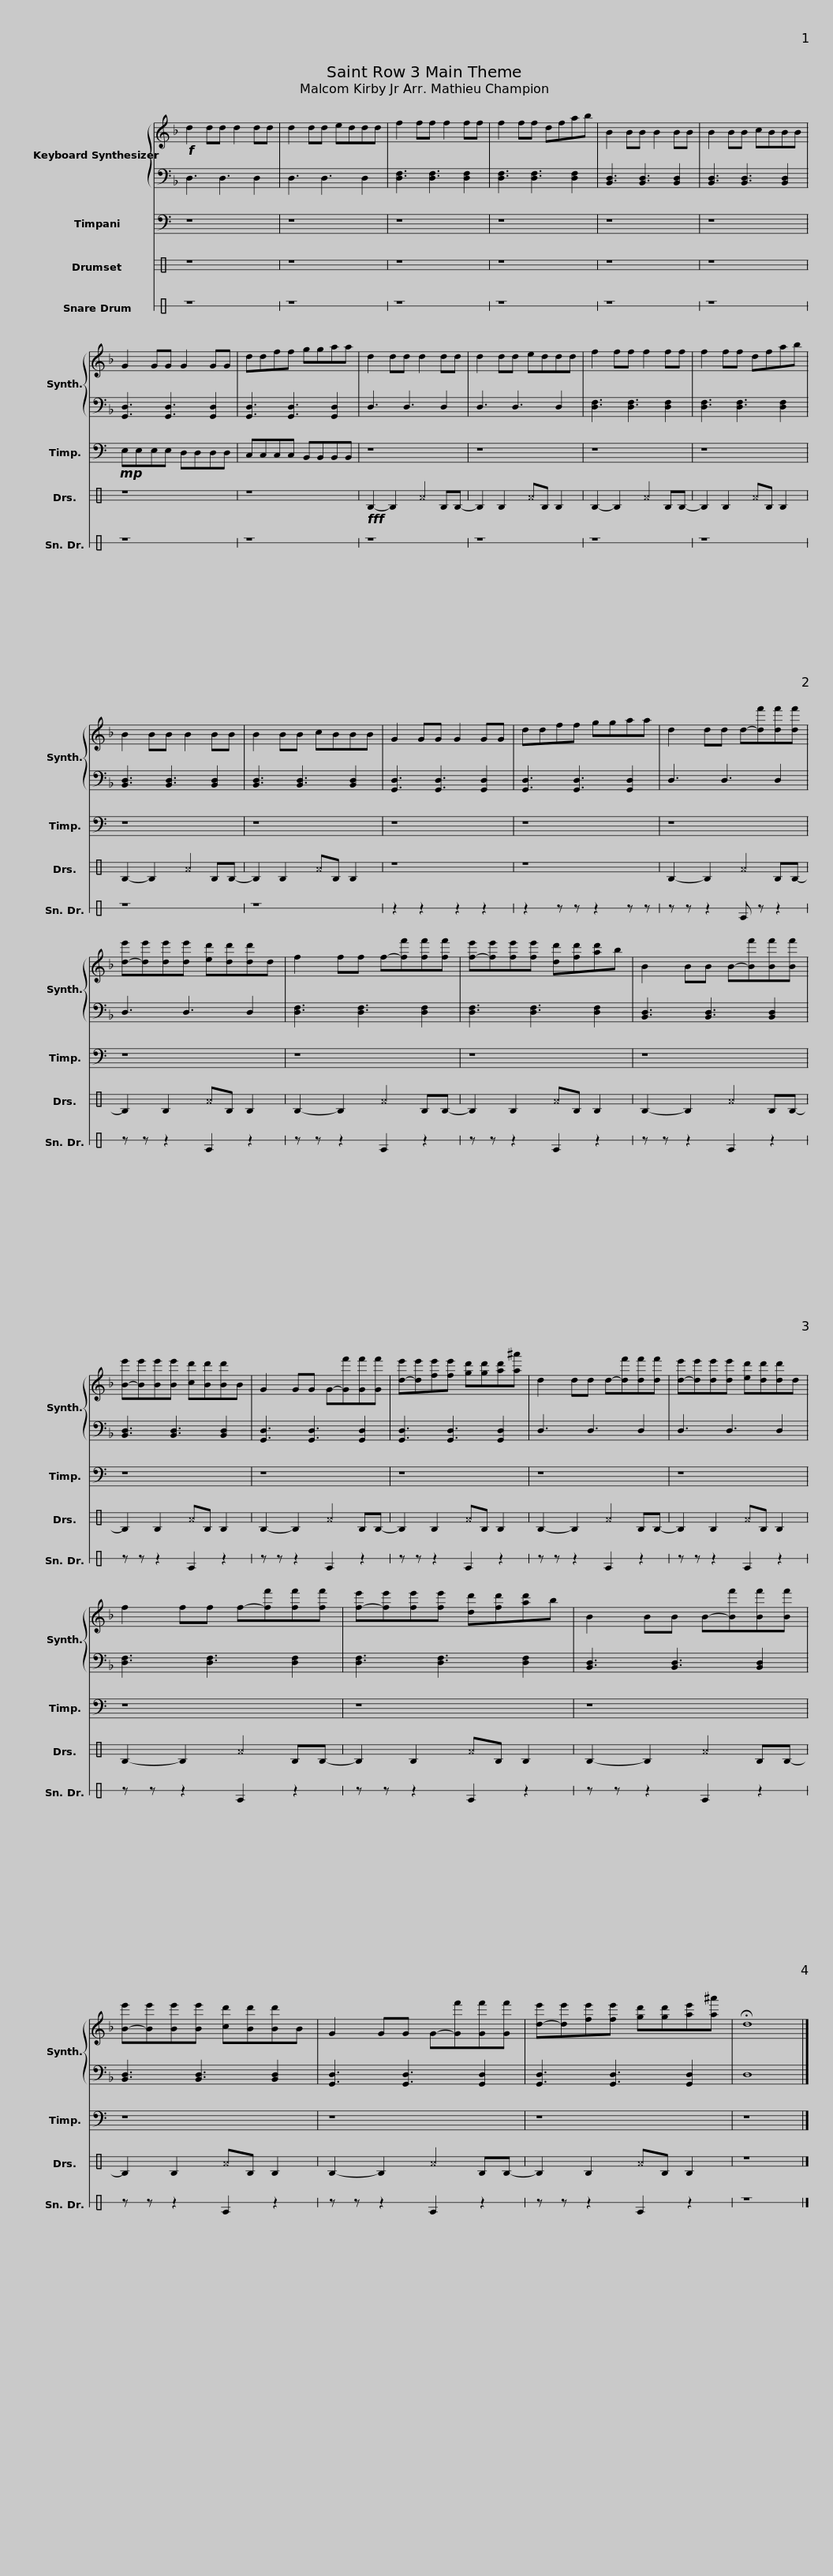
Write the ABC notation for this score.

X:1
%%score { 1 | 2 } 3 4 5
L:1/8
M:none
I:linebreak $
K:F
V:1 treble
V:2 bass
V:3 bass
V:4 perc stafflines=3
K:none
V:5 perc stafflines=1
K:none
V:1
!f! d2 dd d2 dd | d2 dd eddd | f2 ff f2 ff | f2 ff dfab | B2 BB B2 BB |$ %5
 B2 BB cBBB | G2 GG G2 GG | ddff ggaa | d2 dd d2 dd | d2 dd eddd |$ %10
 f2 ff f2 ff | f2 ff dfab | B2 BB B2 BB | B2 BB cBBB | G2 GG G2 GG |$ %15
 ddff ggaa | d2 dd d-[df'][df'][df'] | [d-e'][de'][de'][de'] [ed'][dd'][dd']d | f2 ff f-[ff'][ff'][ff'] |$ [f-e'][fe'][fe'][fe'] [dd'][fd'][ad']b | %20
 B2 BB B-[Bf'][Bf'][Bf'] | [B-e'][Be'][Be'][Be'] [cd'][Bd'][Bd']B | G2 GG G-[Gf'][Gf'][Gf'] |$ [d-e'][de'][fe'][fe'] [gd'][gd'][ad'][a^a'] | d2 dd d-[df'][df'][df'] | %25
 [d-e'][de'][de'][de'] [ed'][dd'][dd']d | f2 ff f-[ff'][ff'][ff'] |$ [f-e'][fe'][fe'][fe'] [dd'][fd'][ad']b | B2 BB B-[Bf'][Bf'][Bf'] | [B-e'][Be'][Be'][Be'] [cd'][Bd'][Bd']B | %30
 G2 GG G-[Gf'][Gf'][Gf'] |$ [d-e'][de'][fe'][fe'] [gd'][gd'][ae'][a^a'] | !fermata!d8 |] %33
V:2
 D,3 D,3 D,2 | D,3 D,3 D,2 | [D,F,]3 [D,F,]3 [D,F,]2 | [D,F,]3 [D,F,]3 [D,F,]2 | [B,,D,]3 [B,,D,]3 [B,,D,]2 |$ %5
 [B,,D,]3 [B,,D,]3 [B,,D,]2 | [G,,D,]3 [G,,D,]3 [G,,D,]2 | [G,,D,]3 [G,,D,]3 [G,,D,]2 | D,3 D,3 D,2 | D,3 D,3 D,2 |$ %10
 [D,F,]3 [D,F,]3 [D,F,]2 | [D,F,]3 [D,F,]3 [D,F,]2 | [B,,D,]3 [B,,D,]3 [B,,D,]2 | [B,,D,]3 [B,,D,]3 [B,,D,]2 | [G,,D,]3 [G,,D,]3 [G,,D,]2 |$ %15
 [G,,D,]3 [G,,D,]3 [G,,D,]2 | D,3 D,3 D,2 | D,3 D,3 D,2 | [D,F,]3 [D,F,]3 [D,F,]2 |$ [D,F,]3 [D,F,]3 [D,F,]2 | %20
 [B,,D,]3 [B,,D,]3 [B,,D,]2 | [B,,D,]3 [B,,D,]3 [B,,D,]2 | [G,,D,]3 [G,,D,]3 [G,,D,]2 |$ [G,,D,]3 [G,,D,]3 [G,,D,]2 | D,3 D,3 D,2 | %25
 D,3 D,3 D,2 | [D,F,]3 [D,F,]3 [D,F,]2 |$ [D,F,]3 [D,F,]3 [D,F,]2 | [B,,D,]3 [B,,D,]3 [B,,D,]2 | [B,,D,]3 [B,,D,]3 [B,,D,]2 | %30
 [G,,D,]3 [G,,D,]3 [G,,D,]2 |$ [G,,D,]3 [G,,D,]3 [G,,D,]2 | D,8 |] %33
V:3
[K:C] z8 | z8 | z8 | z8 | z8 |$ %5
 z8 |!mp! E,E,E,E, D,D,D,D, | C,C,C,C, B,,B,,B,,B,, | z8 | z8 |$ %10
 z8 | z8 | z8 | z8 | z8 |$ %15
 z8 | z8 | z8 | z8 |$ z8 | %20
 z8 | z8 | z8 |$ z8 | z8 | %25
 z8 | z8 |$ z8 | z8 | z8 | %30
 z8 |$ z8 | z8 |] %33
V:4
[K:C] z8 | z8 | z8 | z8 | z8 |$ %5
 z8 | z8 | z8 |!fff! D2- D2 ^A2 DD- | D2 D2 ^AD D2 |$ %10
 D2- D2 ^A2 DD- | D2 D2 ^AD D2 | D2- D2 ^A2 DD- | D2 D2 ^AD D2 | z8 |$ %15
 z8 | D2- D2 ^A2 DD- | D2 D2 ^AD D2 | D2- D2 ^A2 DD- |$ D2 D2 ^AD D2 | %20
 D2- D2 ^A2 DD- | D2 D2 ^AD D2 | D2- D2 ^A2 DD- |$ D2 D2 ^AD D2 | D2- D2 ^A2 DD- | %25
 D2 D2 ^AD D2 | D2- D2 ^A2 DD- |$ D2 D2 ^AD D2 | D2- D2 ^A2 DD- | D2 D2 ^AD D2 | %30
 D2- D2 ^A2 DD- |$ D2 D2 ^AD D2 | z8 |] %33
V:5
[K:C] z8 | z8 | z8 | z8 | z8 |$ %5
 z8 | z8 | z8 | z8 | z8 |$ %10
 z8 | z8 | z8 | z8 | z2 z2 z2 z2 |$ %15
 z2 z z z2 z z | z z z2 E z z2 | z z z2 E2 z2 | z z z2 E2 z2 |$ z z z2 E2 z2 | %20
 z z z2 E2 z2 | z z z2 E2 z2 | z z z2 E2 z2 |$ z z z2 E2 z2 | z z z2 E2 z2 | %25
 z z z2 E2 z2 | z z z2 E2 z2 |$ z z z2 E2 z2 | z z z2 E2 z2 | z z z2 E2 z2 | %30
 z z z2 E2 z2 |$ z z z2 E2 z2 | z8 |] %33
